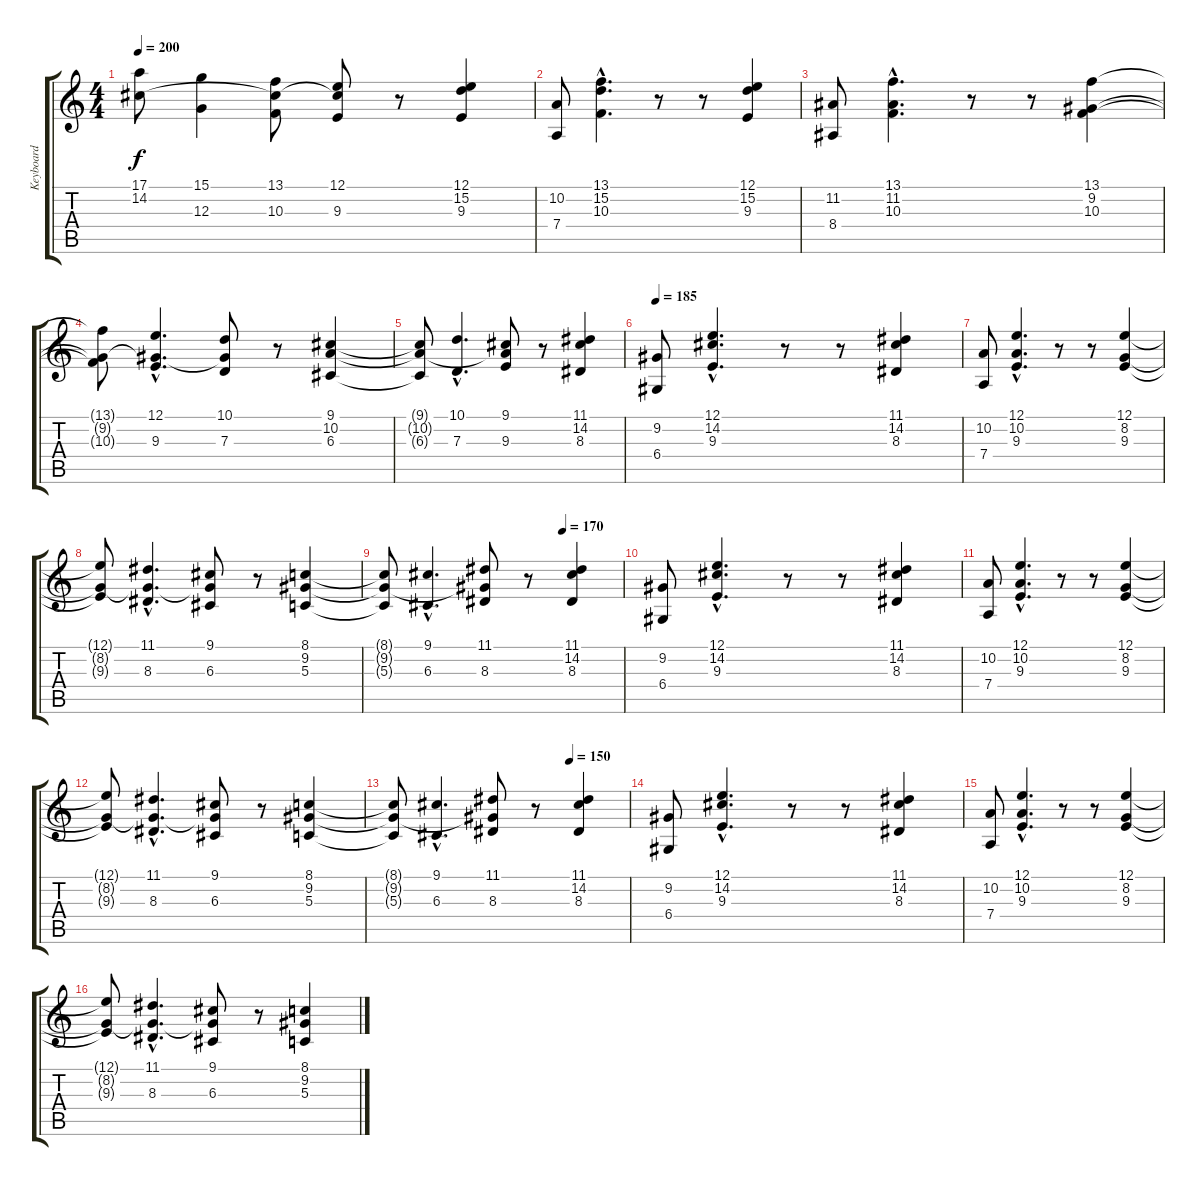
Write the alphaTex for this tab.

\track ("Keyboard" "Keyboard") {instrument stringensemble1}
\staff {score tabs}
\tuning (E4 B3 G3 D3 A2 E2) {hide}
\ts (4 4)
\tempo 200
\clef g2
\ks c
(17.1{t} 14.2{t}).8{dy f} (15.1 12.3).4 (13.1 14.2{t} 10.3).8 (12.1 14.2{t} 9.3).8 r.8 (12.1 15.2 9.3).4 |
(10.2 7.4).8 (13.1{hac} 15.2{hac} 10.3{hac}).4{d} r.8 r.8 (12.1 15.2 9.3).4 |
(11.2 8.4).8 (13.1{hac} 11.2{hac} 10.3{hac}).4{d} r.8 r.8 (13.1 9.2 10.3).4 |
(13.1{t} 9.2{t} 10.3{t}).8 (12.1{hac} 9.2{hac t} 9.3{hac}).4{d} (10.1 9.2{t} 7.3).8 r.8 (9.1 10.2 6.3).4 |
(9.1{t} 10.2{t} 6.3{t}).8 (10.1{hac} 7.3{hac}).4{d} (9.1 10.2{t} 9.3).8 r.8 (11.1 14.2 8.3).4 |
\tempo 185
(9.2 6.4).8 (12.1{hac} 14.2{hac} 9.3{hac}).4{d} r.8 r.8 (11.1 14.2 8.3).4 |
(10.2 7.4).8 (12.1{hac} 10.2{hac} 9.3{hac}).4{d} r.8 r.8 (12.1 8.2 9.3).4 |
(12.1{t} 8.2{t} 9.3{t}).8 (11.1{hac} 8.2{hac t} 8.3{hac}).4{d} (9.1 8.2{t} 6.3).8 r.8 (8.1 9.2 5.3).4 |
\tempo (170 0.75)
(8.1{t} 9.2{t} 5.3{t}).8 (9.1{hac} 6.3{hac}).4{d} (11.1 9.2{t} 8.3).8 r.8 (11.1 14.2 8.3).4 |
(9.2 6.4).8 (12.1{hac} 14.2{hac} 9.3{hac}).4{d} r.8 r.8 (11.1 14.2 8.3).4 |
(10.2 7.4).8 (12.1{hac} 10.2{hac} 9.3{hac}).4{d} r.8 r.8 (12.1 8.2 9.3).4 |
(12.1{t} 8.2{t} 9.3{t}).8 (11.1{hac} 8.2{hac t} 8.3{hac}).4{d} (9.1 8.2{t} 6.3).8 r.8 (8.1 9.2 5.3).4 |
\tempo (150 0.75)
(8.1{t} 9.2{t} 5.3{t}).8 (9.1{hac} 6.3{hac}).4{d} (11.1 9.2{t} 8.3).8 r.8 (11.1 14.2 8.3).4 |
(9.2 6.4).8 (12.1{hac} 14.2{hac} 9.3{hac}).4{d} r.8 r.8 (11.1 14.2 8.3).4 |
(10.2 7.4).8 (12.1{hac} 10.2{hac} 9.3{hac}).4{d} r.8 r.8 (12.1 8.2 9.3).4 |
(12.1{t} 8.2{t} 9.3{t}).8 (11.1{hac} 8.2{hac t} 8.3{hac}).4{d} (9.1 8.2{t} 6.3).8 r.8 (8.1 9.2 5.3).4
